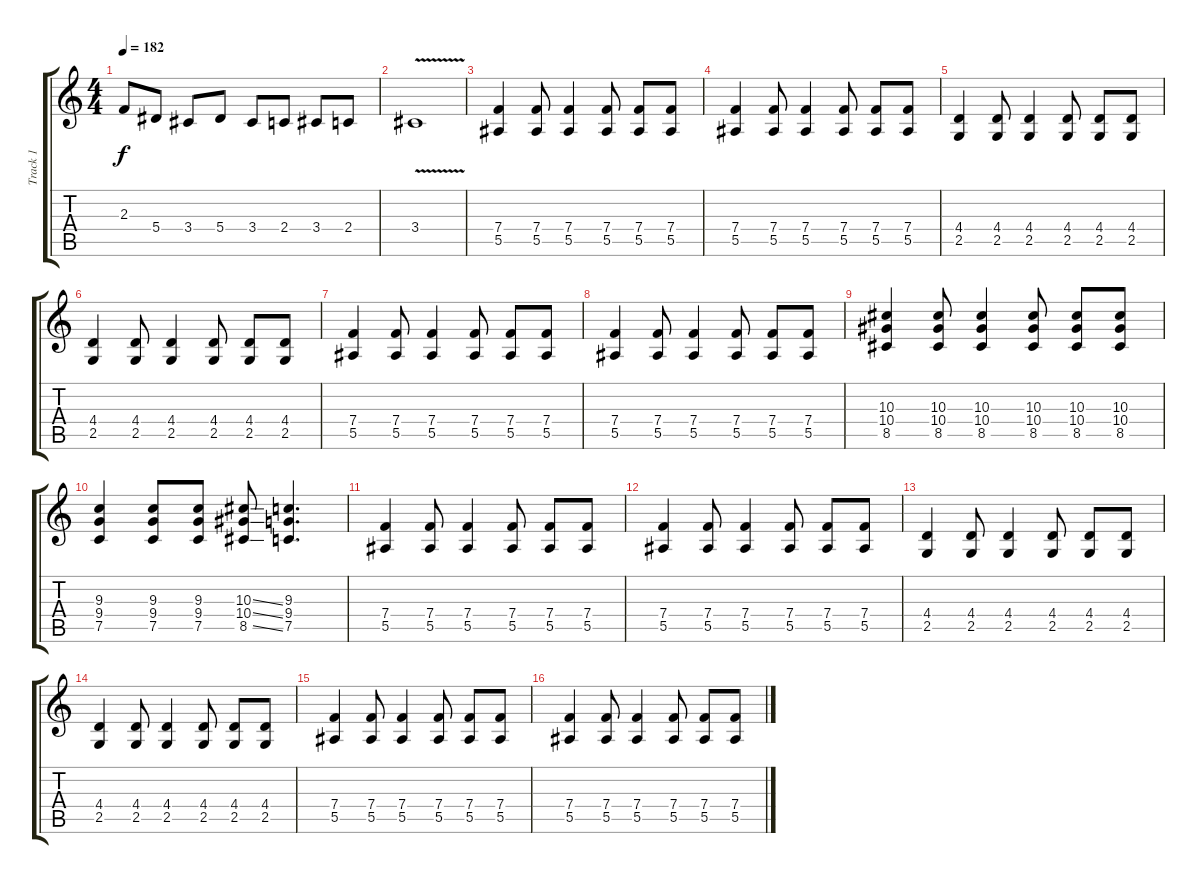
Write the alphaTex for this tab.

\track ("Track 1" "Track 1") {instrument distortionguitar}
\staff {score tabs}
\tuning (C4 G3 Eb3 Bb2 F2 C2) {hide}
\ts (4 4)
\tempo 182
\clef g2
\ks c
2.3.8{dy f} 5.4.8 3.4.8 5.4.8 3.4.8 2.4.8 3.4.8 2.4.8 |
3.4{v}.1 |
(7.4 5.5).4 (7.4 5.5).8 (7.4 5.5).4 (7.4 5.5).8 (7.4 5.5).8 (7.4 5.5).8 |
(7.4 5.5).4 (7.4 5.5).8 (7.4 5.5).4 (7.4 5.5).8 (7.4 5.5).8 (7.4 5.5).8 |
(4.4 2.5).4 (4.4 2.5).8 (4.4 2.5).4 (4.4 2.5).8 (4.4 2.5).8 (4.4 2.5).8 |
(4.4 2.5).4 (4.4 2.5).8 (4.4 2.5).4 (4.4 2.5).8 (4.4 2.5).8 (4.4 2.5).8 |
(7.4 5.5).4 (7.4 5.5).8 (7.4 5.5).4 (7.4 5.5).8 (7.4 5.5).8 (7.4 5.5).8 |
(7.4 5.5).4 (7.4 5.5).8 (7.4 5.5).4 (7.4 5.5).8 (7.4 5.5).8 (7.4 5.5).8 |
(10.3 10.4 8.5).4 (10.3 10.4 8.5).8 (10.3 10.4 8.5).4 (10.3 10.4 8.5).8 (10.3 10.4 8.5).8 (10.3 10.4 8.5).8 |
(9.3 9.4 7.5).4 (9.3 9.4 7.5).8 (9.3 9.4 7.5).8 (10.3{ss} 10.4{ss} 8.5{ss}).8 (9.3 9.4 7.5).4{d} |
(7.4 5.5).4 (7.4 5.5).8 (7.4 5.5).4 (7.4 5.5).8 (7.4 5.5).8 (7.4 5.5).8 |
(7.4 5.5).4 (7.4 5.5).8 (7.4 5.5).4 (7.4 5.5).8 (7.4 5.5).8 (7.4 5.5).8 |
(4.4 2.5).4 (4.4 2.5).8 (4.4 2.5).4 (4.4 2.5).8 (4.4 2.5).8 (4.4 2.5).8 |
(4.4 2.5).4 (4.4 2.5).8 (4.4 2.5).4 (4.4 2.5).8 (4.4 2.5).8 (4.4 2.5).8 |
(7.4 5.5).4 (7.4 5.5).8 (7.4 5.5).4 (7.4 5.5).8 (7.4 5.5).8 (7.4 5.5).8 |
(7.4 5.5).4 (7.4 5.5).8 (7.4 5.5).4 (7.4 5.5).8 (7.4 5.5).8 (7.4 5.5).8
